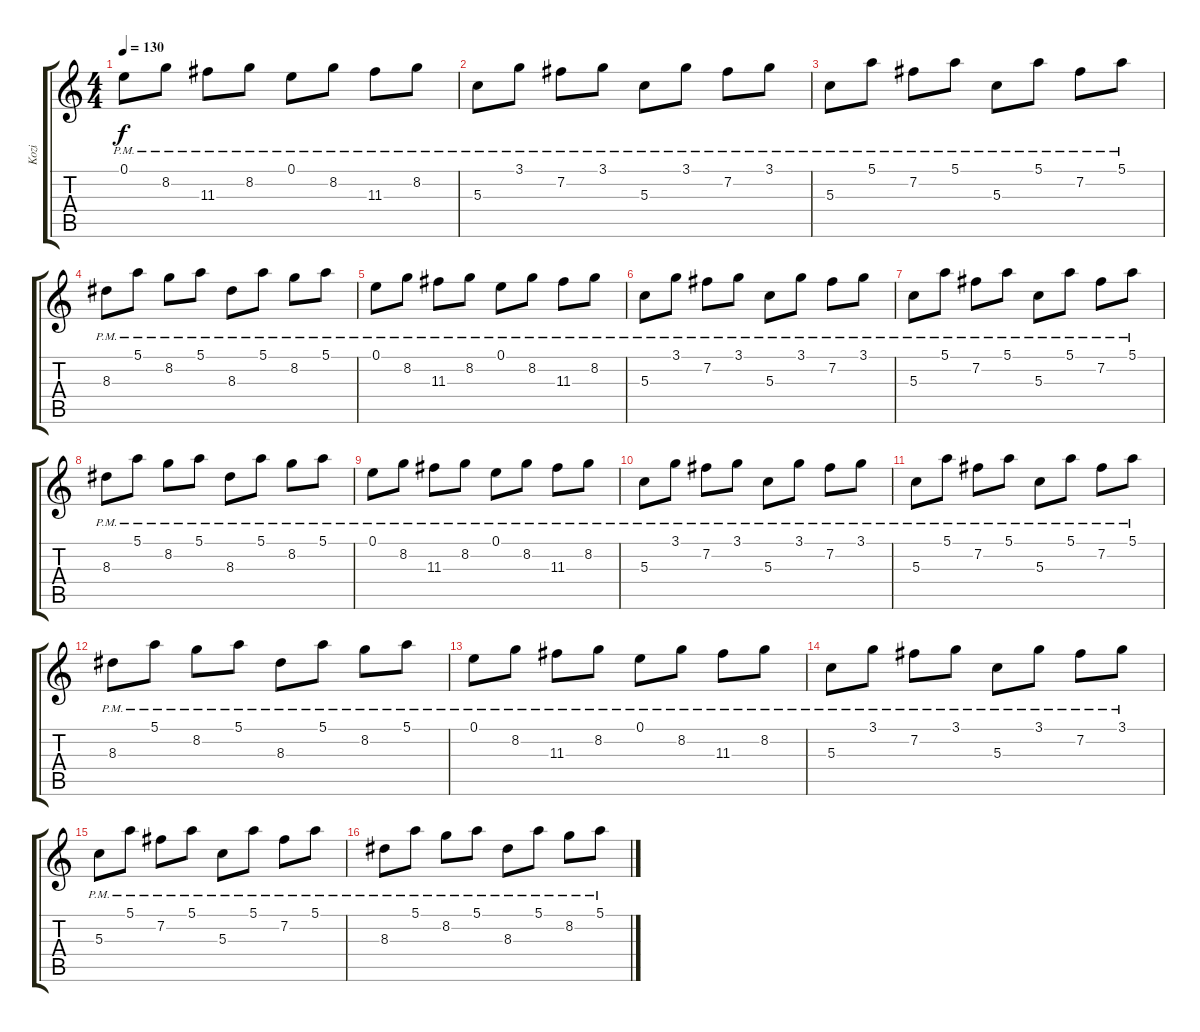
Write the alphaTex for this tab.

\track ("Kozi" "Kozi") {instrument electricguitarclean}
\staff {score tabs}
\tuning (E4 B3 G3 D3 A2 E2) {hide}
\ts (4 4)
\tempo 130
\clef g2
\ks c
0.1{pm}.8{dy f} 8.2{pm}.8 11.3{pm}.8 8.2{pm}.8 0.1{pm}.8 8.2{pm}.8 11.3{pm}.8 8.2{pm}.8 |
5.3{pm}.8 3.1{pm}.8 7.2{pm}.8 3.1{pm}.8 5.3{pm}.8 3.1{pm}.8 7.2{pm}.8 3.1{pm}.8 |
5.3{pm}.8 5.1{pm}.8 7.2{pm}.8 5.1{pm}.8 5.3{pm}.8 5.1{pm}.8 7.2{pm}.8 5.1{pm}.8 |
8.3{pm}.8 5.1{pm}.8 8.2{pm}.8 5.1{pm}.8 8.3{pm}.8 5.1{pm}.8 8.2{pm}.8 5.1{pm}.8 |
0.1{pm}.8 8.2{pm}.8 11.3{pm}.8 8.2{pm}.8 0.1{pm}.8 8.2{pm}.8 11.3{pm}.8 8.2{pm}.8 |
5.3{pm}.8 3.1{pm}.8 7.2{pm}.8 3.1{pm}.8 5.3{pm}.8 3.1{pm}.8 7.2{pm}.8 3.1{pm}.8 |
5.3{pm}.8 5.1{pm}.8 7.2{pm}.8 5.1{pm}.8 5.3{pm}.8 5.1{pm}.8 7.2{pm}.8 5.1{pm}.8 |
8.3{pm}.8 5.1{pm}.8 8.2{pm}.8 5.1{pm}.8 8.3{pm}.8 5.1{pm}.8 8.2{pm}.8 5.1{pm}.8 |
0.1{pm}.8 8.2{pm}.8 11.3{pm}.8 8.2{pm}.8 0.1{pm}.8 8.2{pm}.8 11.3{pm}.8 8.2{pm}.8 |
5.3{pm}.8 3.1{pm}.8 7.2{pm}.8 3.1{pm}.8 5.3{pm}.8 3.1{pm}.8 7.2{pm}.8 3.1{pm}.8 |
5.3{pm}.8 5.1{pm}.8 7.2{pm}.8 5.1{pm}.8 5.3{pm}.8 5.1{pm}.8 7.2{pm}.8 5.1{pm}.8 |
8.3{pm}.8 5.1{pm}.8 8.2{pm}.8 5.1{pm}.8 8.3{pm}.8 5.1{pm}.8 8.2{pm}.8 5.1{pm}.8 |
0.1{pm}.8 8.2{pm}.8 11.3{pm}.8 8.2{pm}.8 0.1{pm}.8 8.2{pm}.8 11.3{pm}.8 8.2{pm}.8 |
5.3{pm}.8 3.1{pm}.8 7.2{pm}.8 3.1{pm}.8 5.3{pm}.8 3.1{pm}.8 7.2{pm}.8 3.1{pm}.8 |
5.3{pm}.8 5.1{pm}.8 7.2{pm}.8 5.1{pm}.8 5.3{pm}.8 5.1{pm}.8 7.2{pm}.8 5.1{pm}.8 |
8.3{pm}.8 5.1{pm}.8 8.2{pm}.8 5.1{pm}.8 8.3{pm}.8 5.1{pm}.8 8.2{pm}.8 5.1{pm}.8
